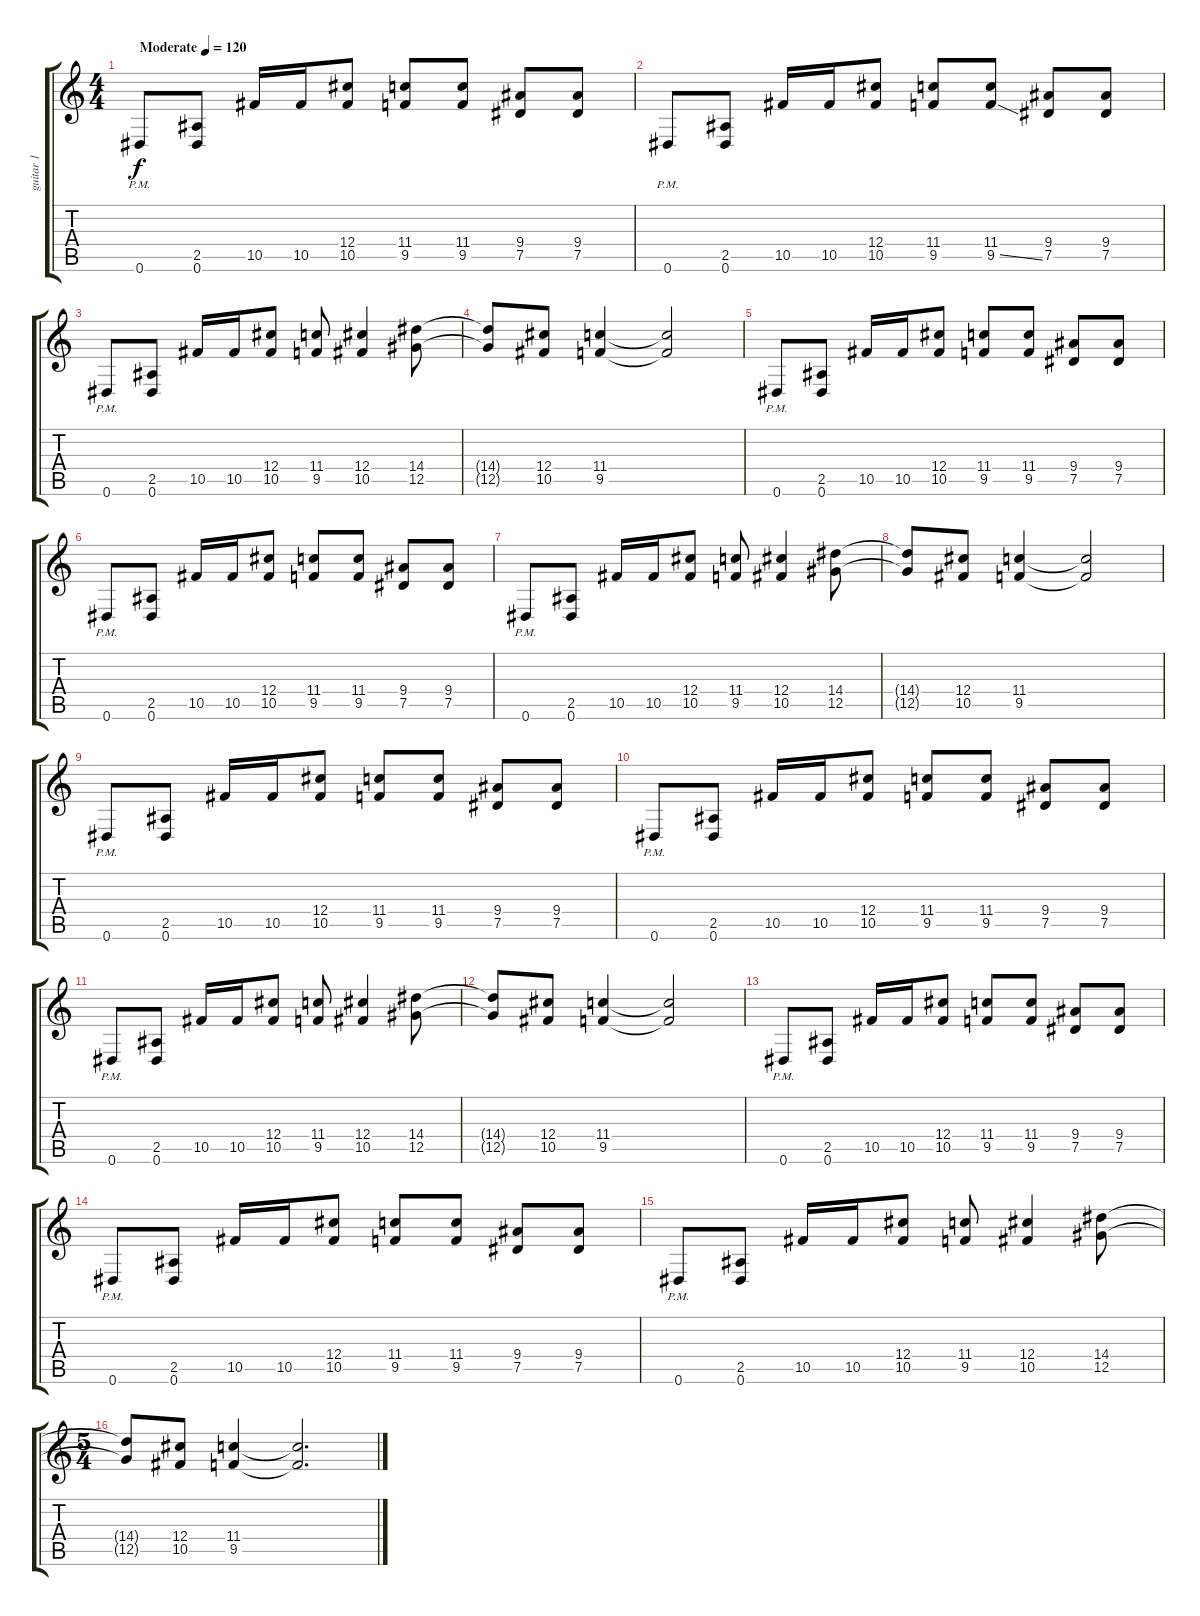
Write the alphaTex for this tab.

\track ("guitar 1" "guitar 1") {solo instrument distortionguitar}
\staff {score tabs}
\tuning (Eb4 Bb3 Gb3 Db3 Ab2 Eb2) {hide}
\ts (4 4)
\tempo (120 "Moderate")
\tempo 118
\tempo (120 "Moderate")
\clef g2
\ks c
0.6{pm}.8{dy f instrument distortionguitar} (2.5 0.6).8 10.5.16 10.5.16 (12.4 10.5).8 (11.4 9.5).8 (11.4 9.5).8 (9.4 7.5).8 (9.4 7.5).8 |
0.6{pm}.8 (2.5 0.6).8 10.5.16 10.5.16 (12.4 10.5).8 (11.4 9.5).8 (11.4 9.5{ss}).8 (9.4 7.5).8 (9.4 7.5).8 |
0.6{pm}.8 (2.5 0.6).8 10.5.16 10.5.16 (12.4 10.5).8 (11.4 9.5).8 (12.4 10.5).4 (14.4 12.5).8 |
(14.4{t} 12.5{t}).8 (12.4 10.5).8 (11.4 9.5).4 (11.4{t} 9.5{t}).2 |
0.6{pm}.8 (2.5 0.6).8 10.5.16 10.5.16 (12.4 10.5).8 (11.4 9.5).8 (11.4 9.5).8 (9.4 7.5).8 (9.4 7.5).8 |
0.6{pm}.8 (2.5 0.6).8 10.5.16 10.5.16 (12.4 10.5).8 (11.4 9.5).8 (11.4 9.5).8 (9.4 7.5).8 (9.4 7.5).8 |
0.6{pm}.8 (2.5 0.6).8 10.5.16 10.5.16 (12.4 10.5).8 (11.4 9.5).8 (12.4 10.5).4 (14.4 12.5).8 |
(14.4{t} 12.5{t}).8 (12.4 10.5).8 (11.4 9.5).4 (11.4{t} 9.5{t}).2 |
0.6{pm}.8 (2.5 0.6).8 10.5.16 10.5.16 (12.4 10.5).8 (11.4 9.5).8 (11.4 9.5).8 (9.4 7.5).8 (9.4 7.5).8 |
0.6{pm}.8 (2.5 0.6).8 10.5.16 10.5.16 (12.4 10.5).8 (11.4 9.5).8 (11.4 9.5).8 (9.4 7.5).8 (9.4 7.5).8 |
0.6{pm}.8 (2.5 0.6).8 10.5.16 10.5.16 (12.4 10.5).8 (11.4 9.5).8 (12.4 10.5).4 (14.4 12.5).8 |
(14.4{t} 12.5{t}).8 (12.4 10.5).8 (11.4 9.5).4 (11.4{t} 9.5{t}).2 |
0.6{pm}.8 (2.5 0.6).8 10.5.16 10.5.16 (12.4 10.5).8 (11.4 9.5).8 (11.4 9.5).8 (9.4 7.5).8 (9.4 7.5).8 |
0.6{pm}.8 (2.5 0.6).8 10.5.16 10.5.16 (12.4 10.5).8 (11.4 9.5).8 (11.4 9.5).8 (9.4 7.5).8 (9.4 7.5).8 |
0.6{pm}.8 (2.5 0.6).8 10.5.16 10.5.16 (12.4 10.5).8 (11.4 9.5).8 (12.4 10.5).4 (14.4 12.5).8 |
\ts (5 4)
(14.4{t} 12.5{t}).8 (12.4 10.5).8 (11.4 9.5).4 (11.4{t} 9.5{t}).2{d}
